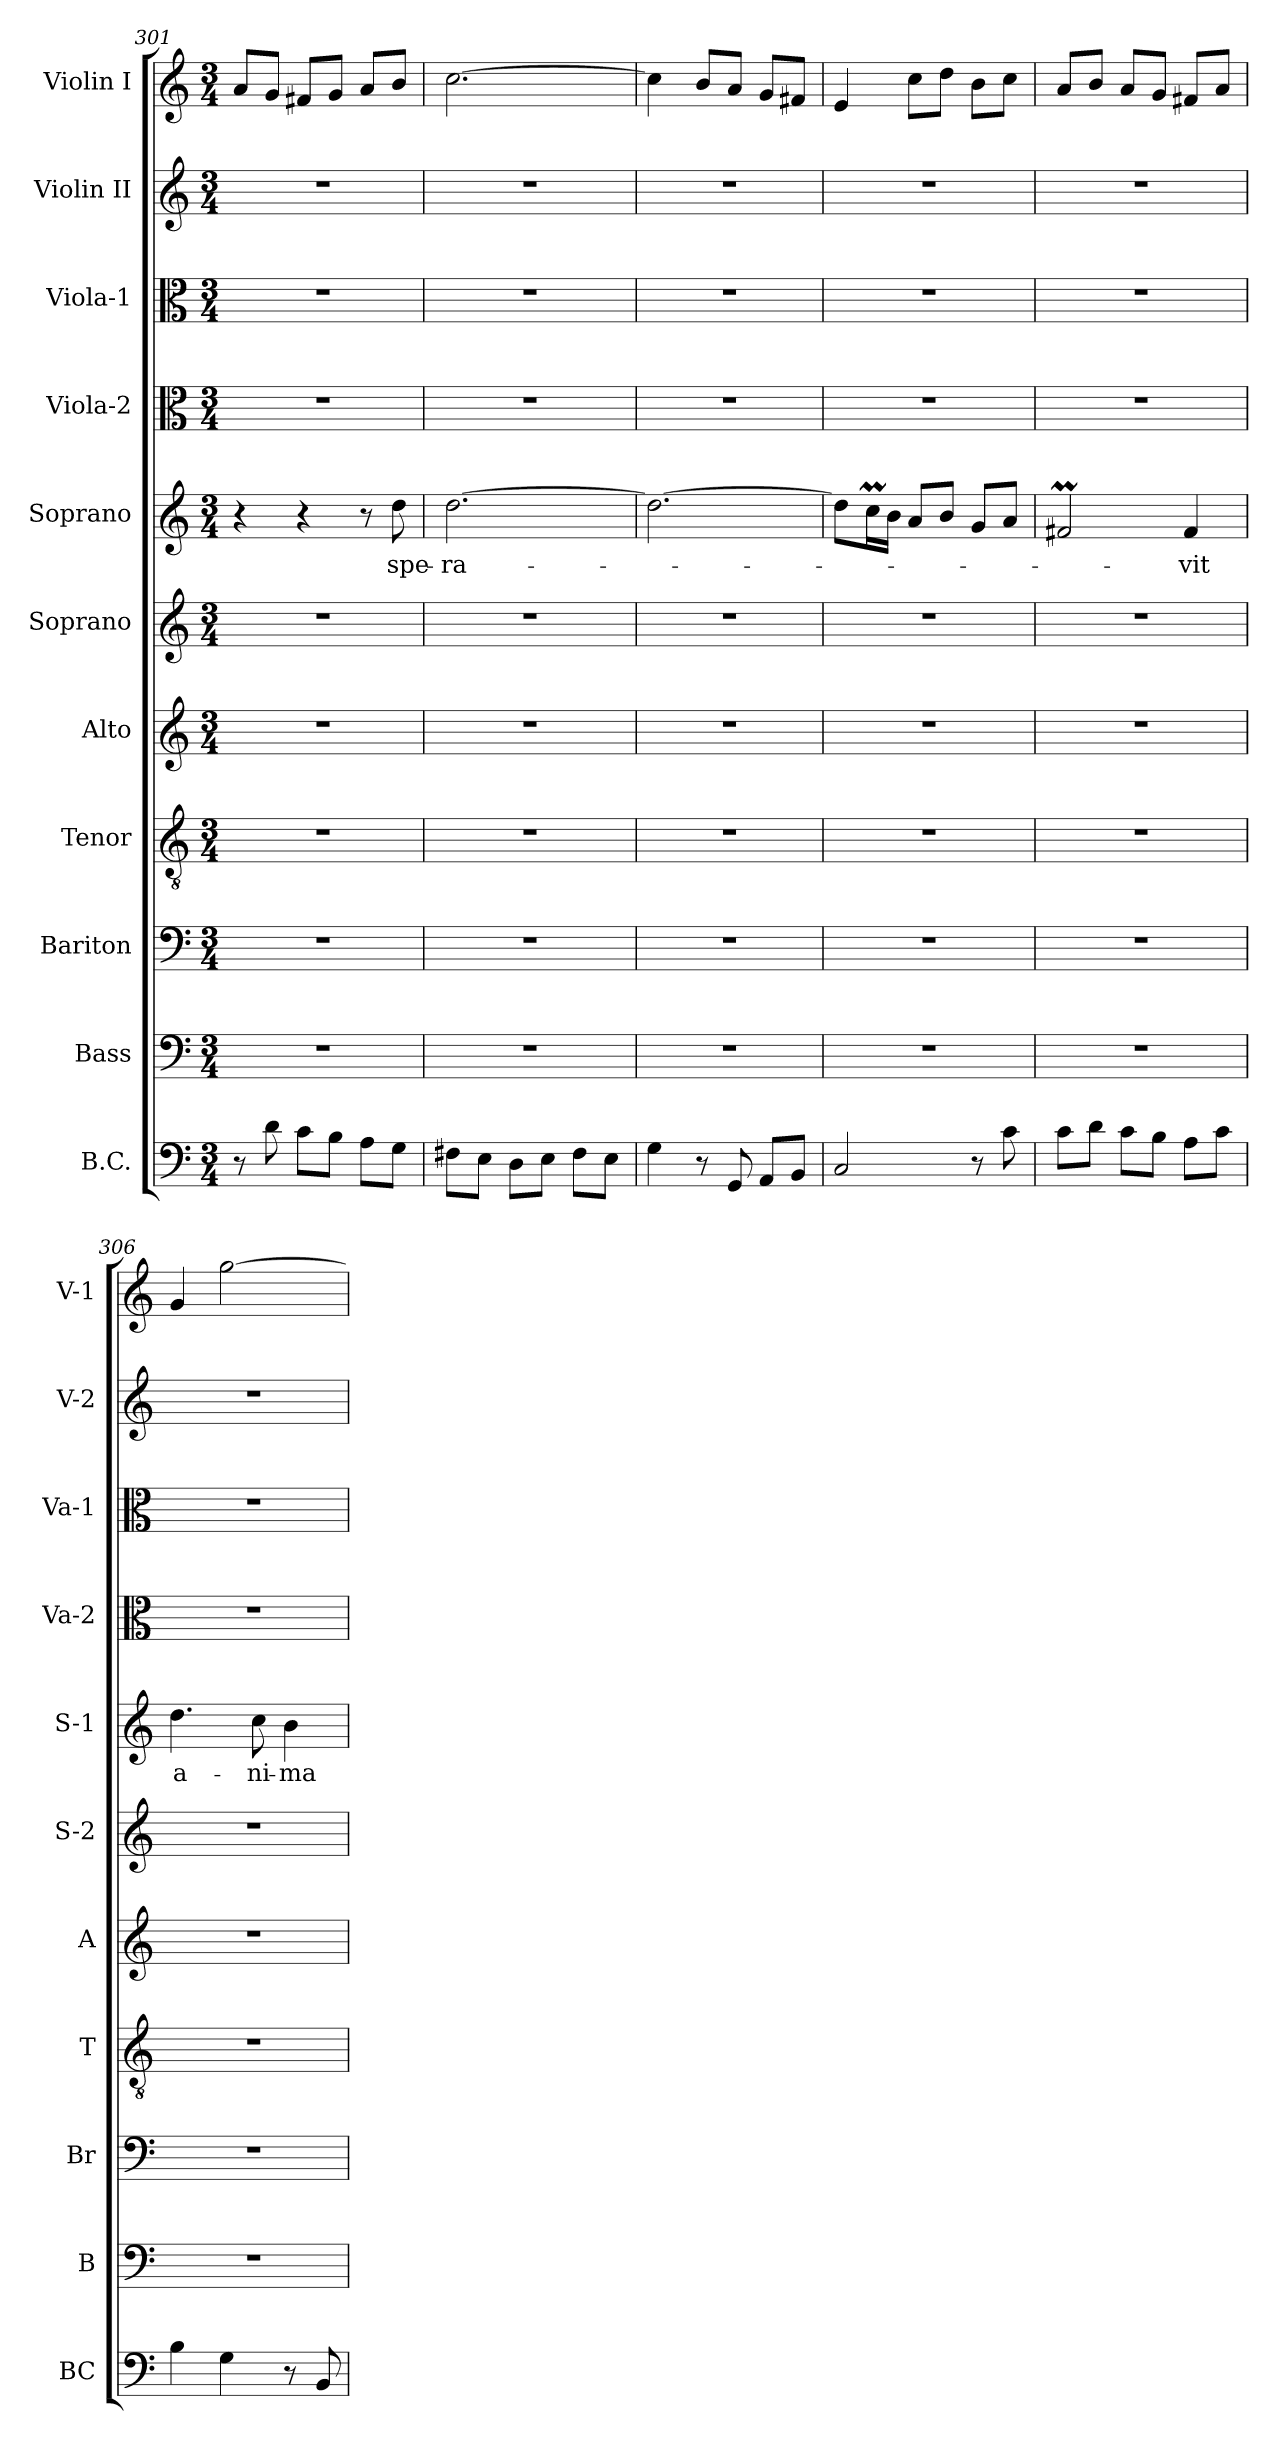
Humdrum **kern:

**kern	**kern	**kern	**kern	**kern	**kern	**kern	**text	**kern	**kern	**kern	**kern
*part11	*part10	*part9	*part8	*part7	*part6	*part5	*part5	*part4	*part3	*part2	*part1
*staff11	*staff10	*staff9	*staff8	*staff7	*staff6	*staff5	*staff5	*staff4	*staff3	*staff2	*staff1
*I"B.C.	*I"Bass	*I"Bariton	*I"Tenor	*I"Alto	*I"Soprano	*I"Soprano	*	*I"Viola-2	*I"Viola-1	*I"Violin II	*I"Violin I
*I'BC	*I'B	*I'Br	*I'T	*I'A	*I'S-2	*I'S-1	*	*I'Va-2	*I'Va-1	*I'V-2	*I'V-1
!!LO:LB:g=z
*clefF4	*clefF4	*clefF4	*clefGv2	*clefG2	*clefG2	*clefG2	*	*clefC3	*clefC3	*clefG2	*clefG2
*k[]	*k[]	*k[]	*k[]	*k[]	*k[]	*k[]	*	*k[]	*k[]	*k[]	*k[]
*C:	*C:	*C:	*C:	*C:	*C:	*C:	*	*C:	*C:	*C:	*C:
*M3/4	*M3/4	*M3/4	*M3/4	*M3/4	*M3/4	*M3/4	*	*M3/4	*M3/4	*M3/4	*M3/4
=301	=301	=301	=301	=301	=301	=301	=301	=301	=301	=301	=301
8r	2.r	2.r	2.r	2.r	2.r	4r	.	2.r	2.r	2.r	8a/L
8d\	.	.	.	.	.	.	.	.	.	.	8g/J
8c\L	.	.	.	.	.	4r	.	.	.	.	8f#X/L
8B\J	.	.	.	.	.	.	.	.	.	.	8g/J
8A\L	.	.	.	.	.	8r	.	.	.	.	8a/L
!	!	!	!	!	!	!	!LO:LY:b	!	!	!	!
8G\J	.	.	.	.	.	8dd\	spe-	.	.	.	8b/J
=302	=302	=302	=302	=302	=302	=302	=302	=302	=302	=302	=302
!	!	!	!	!	!	!	!LO:LY:b	!	!	!	!
8F#X\L	2.r	2.r	2.r	2.r	2.r	[2.dd\	-ra-	2.r	2.r	2.r	[2.cc\
8E\J	.	.	.	.	.	.	.	.	.	.	.
8D\L	.	.	.	.	.	.	.	.	.	.	.
8E\J	.	.	.	.	.	.	.	.	.	.	.
8F#\L	.	.	.	.	.	.	.	.	.	.	.
8E\J	.	.	.	.	.	.	.	.	.	.	.
=303	=303	=303	=303	=303	=303	=303	=303	=303	=303	=303	=303
4G\	2.r	2.r	2.r	2.r	2.r	2.dd\_	.	2.r	2.r	2.r	4cc\]
8r	.	.	.	.	.	.	.	.	.	.	8b/L
8GG/	.	.	.	.	.	.	.	.	.	.	8a/J
8AA/L	.	.	.	.	.	.	.	.	.	.	8g/L
8BB/J	.	.	.	.	.	.	.	.	.	.	8f#X/J
=304	=304	=304	=304	=304	=304	=304	=304	=304	=304	=304	=304
2C/	2.r	2.r	2.r	2.r	2.r	8dd\L]	.	2.r	2.r	2.r	4e/
.	.	.	.	.	.	16ccM\L	.	.	.	.	.
.	.	.	.	.	.	16b\JJ	.	.	.	.	.
.	.	.	.	.	.	8a/L	.	.	.	.	8cc\L
.	.	.	.	.	.	8b/J	.	.	.	.	8dd\J
8r	.	.	.	.	.	8g/L	.	.	.	.	8b\L
8c\	.	.	.	.	.	8a/J	.	.	.	.	8cc\J
=305	=305	=305	=305	=305	=305	=305	=305	=305	=305	=305	=305
8c\L	2.r	2.r	2.r	2.r	2.r	2f#Xm/	.	2.r	2.r	2.r	8a/L
8d\J	.	.	.	.	.	.	.	.	.	.	8b/J
8c\L	.	.	.	.	.	.	.	.	.	.	8a/L
8B\J	.	.	.	.	.	.	.	.	.	.	8g/J
!	!	!	!	!	!	!	!LO:LY:b	!	!	!	!
8A\L	.	.	.	.	.	4f#/	-vit	.	.	.	8f#X/L
8c\J	.	.	.	.	.	.	.	.	.	.	8a/J
=306	=306	=306	=306	=306	=306	=306	=306	=306	=306	=306	=306
!	!	!	!	!	!	!	!LO:LY:b	!	!	!	!
4B\	2.r	2.r	2.r	2.r	2.r	4.dd\	a-	2.r	2.r	2.r	4g/
4G\	.	.	.	.	.	.	.	.	.	.	[2gg\
!	!	!	!	!	!	!	!LO:LY:b	!	!	!	!
.	.	.	.	.	.	8cc\	-ni-	.	.	.	.
!	!	!	!	!	!	!	!LO:LY:b	!	!	!	!
8r	.	.	.	.	.	4b\	-ma	.	.	.	.
8BB/	.	.	.	.	.	.	.	.	.	.	.
=	=	=	=	=	=	=	=	=	=	=	=
*-	*-	*-	*-	*-	*-	*-	*-	*-	*-	*-	*-
